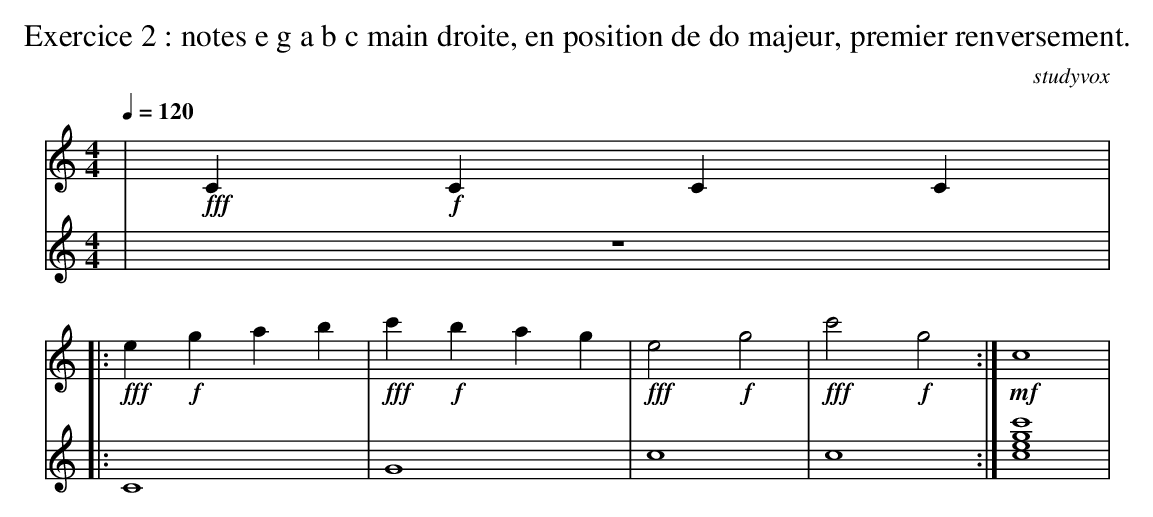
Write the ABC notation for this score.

X:1
O:studyvox
T:Exercice 2 : notes e g a b c main droite, en position de do majeur, premier renversement.
M:4/4
L:1/4
Q:1/4=120
K:C
V:1
| !fff! C !f! C C C |
|: !fff! e!f! gab | !fff! c'!f! bag | !fff! e2 !f! g2 | !fff! c'2 !f! g2 :| !mf! c4 |
V:2
| z4 |: C4 | G4 | c4 | c4 :| [c4e4g4c'4]|
